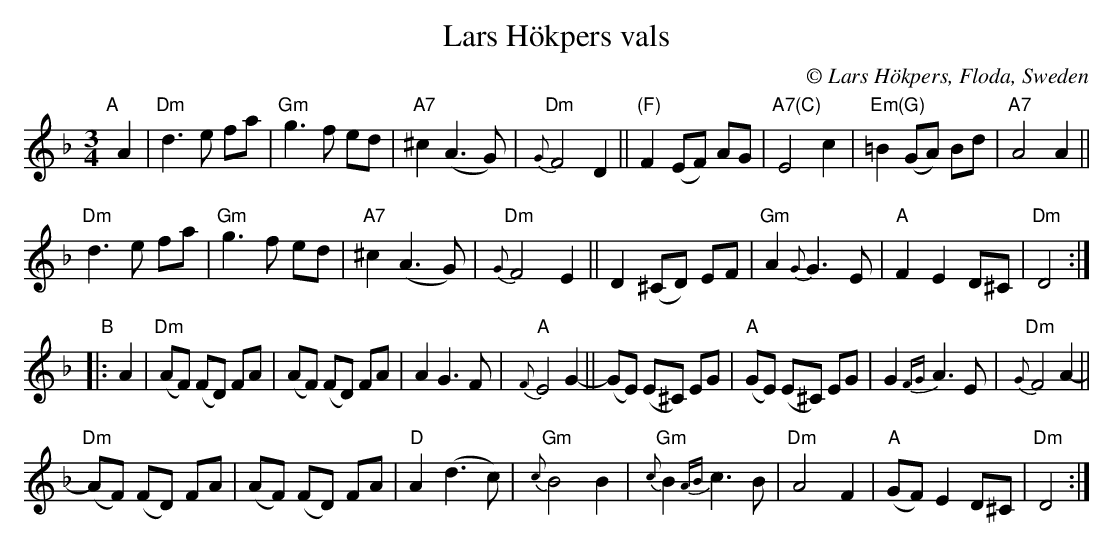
X:1
T: Lars H\"okpers vals
C: \251 Lars H\"okpers, Floda, Sweden
M: 3/4
L: 1/8
K: Dm
"^A"[|] A2 | \
"Dm"d3e fa | "Gm"g3f ed | "A7"^c2 (A3G) | "Dm"{G}F4 D2 ||\
"(F)"F2 (EF) AG | "A7(C)"E4 c2 | "Em(G)"=B2 (GA) Bd | "A7"A4 A2 ||
"Dm"d3e fa | "Gm"g3f ed | "A7"^c2 (A3G) | "Dm"{G}F4 E2 ||\
D2 (^CD) EF | "Gm"A2{G} G3E | "A"F2 E2 D^C | "Dm"D4 :|
"^B"|: A2 | \
"Dm"(AF) (FD) FA | (AF) (FD) FA | A2 G3F | "A"{F}E4 G2- || \
(GE) (E^C) EG | "A"(GE) (E^C) EG | G2 {FG}A3E | "Dm"{G}F4 A2- ||
"Dm"(AF) (FD) FA | (AF) (FD) FA | "D"A2 (d3c) | "Gm"{c}B4 B2 |\
"Gm"{c}B2{AB} c3B | "Dm"A4 F2 | ("A"GF) E2 D^C | "Dm"D4 :|
